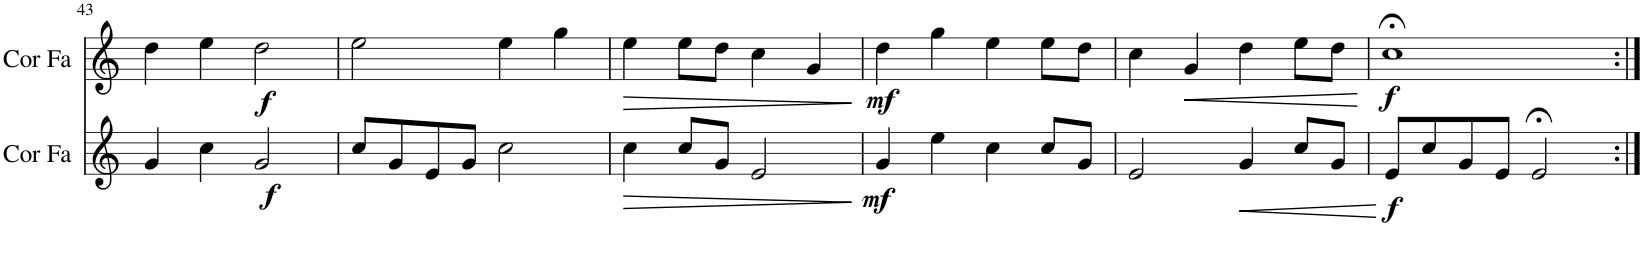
**kern	**dynam	**kern	**dynam
*part2	*part2	*part1	*part1
*staff2	*staff2	*staff1	*staff1
*I"Cor en Fa	*	*I"Michel	*
*I'Cor Fa	*	*	*
!!LO:PB:g=z
*clefG2	*	*clefG2	*
*Trd4c7	*	*Trd4c7	*
*k[]	*	*k[]	*
*M4/4	*	*M4/4	*
=43	=43	=43	=43
4g/	.	4dd\	.
4cc\	.	4ee\	.
!	!LO:DY:b	!	!LO:DY:b
2g/	f	2dd\	f
=44	=44	=44	=44
8cc/L	.	2ee\	.
8g/	.	.	.
8e/	.	.	.
8g/J	.	.	.
2cc\	.	4ee\	.
.	.	4gg\	.
=45	=45	=45	=45
!	!LO:HP:b	!	!LO:HP:b
4cc\	>	4ee\	>
8cc/L	.	8ee\L	.
8g/J	.	8dd\J	.
2e/	.	4cc\	.
.	.	4g/	.
.	]	.	]
=46	=46	=46	=46
!	!LO:DY:b	!	!LO:DY:b
4g/	mf	4dd\	mf
4ee\	.	4gg\	.
4cc\	.	4ee\	.
8cc/L	.	8ee\L	.
8g/J	.	8dd\J	.
=47	=47	=47	=47
2e/	.	4cc\	.
!	!	!	!LO:HP:b
.	.	4g/	<
!	!LO:HP:b	!	!
4g/	<	4dd\	.
8cc/L	.	8ee\L	.
8g/J	.	8dd\J	.
.	[	.	[
=48	=48	=48	=48
!	!LO:DY:b	!	!LO:DY:b
8e/L	f	1cc;<	f
8cc/	.	.	.
8g/	.	.	.
8e/J	.	.	.
2e;</	.	.	.
=:|!	=:|!	=:|!	=:|!
*-	*-	*-	*-
